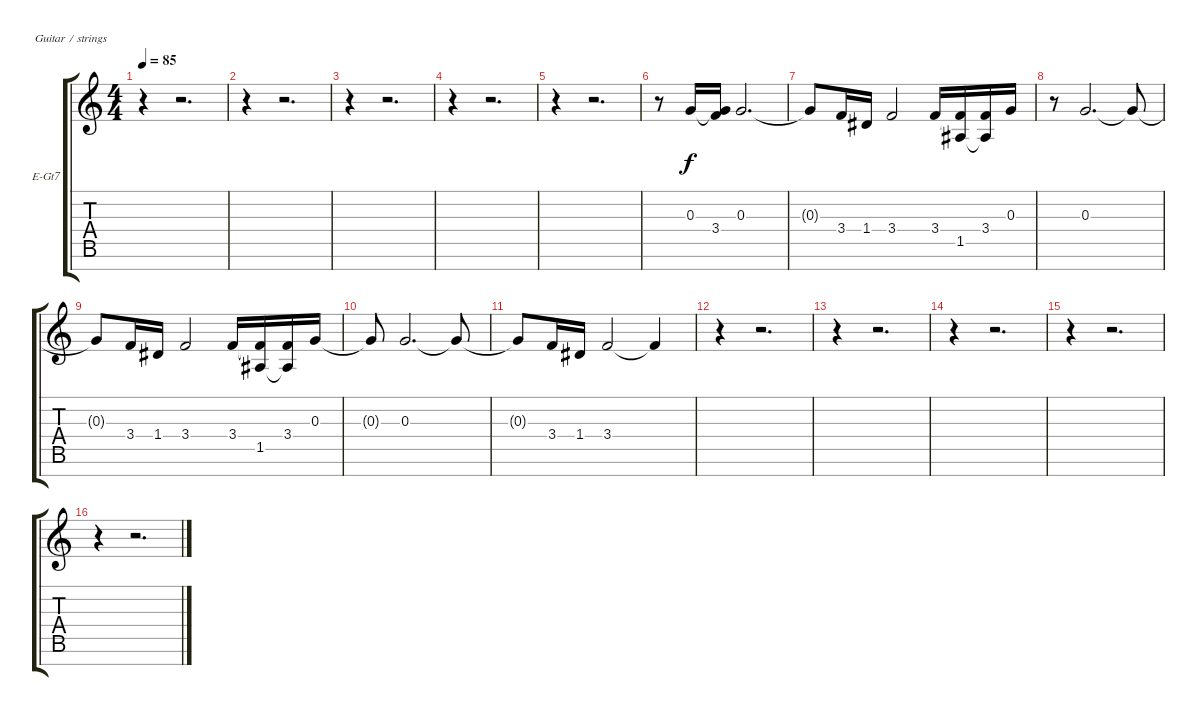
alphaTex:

\defaultSystemsLayout 4
\bracketExtendMode groupsimilarinstruments
\firstSystemTrackNameOrientation horizontal
\otherSystemsTrackNameOrientation horizontal
\track ("Electric Guitar" "E-Gt7") {instrument distortionguitar}
\staff {score tabs}
\tuning (E4 B3 G3 D3 A2 E2 B1)
\ts (4 4)
\tempo 85
\clef g2
\scale
0.333333
\ks c
r.4{dy f} r.2{d} |
\scale
0.333333 r.4 r.2{d} |
\scale
0.333333 r.4 r.2{d} |
\scale
0.333333 r.4 r.2{d} |
\scale
0.333333 r.4 r.2{d} |
\scale
0.333333 r.8 0.3.16 (0.3{t} 3.4).16 0.3.2{d} |
\scale
0.333333 0.3{t}.8 3.4.16 1.4.16 3.4.2 3.4.16 (3.4{t} 1.5).16 (3.4 1.5{t}).16 0.3.16 |
\scale
0.333333 r.8 0.3.2{d} 0.3{t}.8 |
\scale
0.333333 0.3{t}.8 3.4.16 1.4.16 3.4.2 3.4.16 (3.4{t} 1.5).16 (3.4 1.5{t}).16 0.3.16 |
\scale
0.333333 0.3{t}.8 0.3.2{d} 0.3{t}.8 |
\scale
0.333333 0.3{t}.8 3.4.16 1.4.16 3.4.2 3.4{t}.4 |
\scale
0.333333 r.4 r.2{d} |
\scale
0.333333 r.4 r.2{d} |
\scale
0.333333 r.4 r.2{d} |
\scale
0.333333 r.4 r.2{d} |
\scale
0.333333 r.4 r.2{d}
